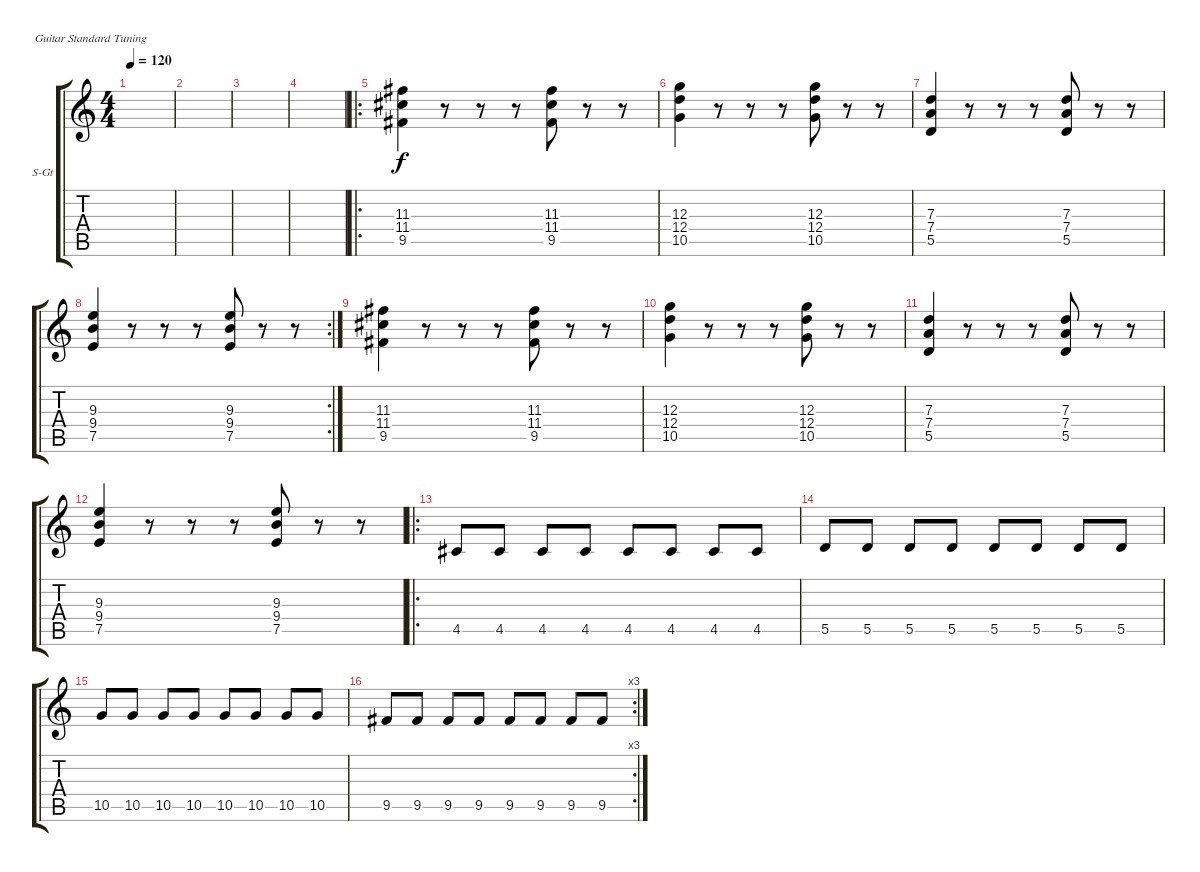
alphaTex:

\defaultSystemsLayout 4
\bracketExtendMode groupsimilarinstruments
\firstSystemTrackNameOrientation horizontal
\otherSystemsTrackNameOrientation horizontal
\track ("Steel Guitar" "S-Gt") {instrument acousticguitarsteel}
\staff {score tabs}
\tuning (E4 B3 G3 D3 A2 E2)
\ts (4 4)
\tempo 120
\clef g2
\ks c
|
|
|
|
\ro
(9.5 11.4 11.3).4 r.8 r.8 r.8 (11.4 11.3 9.5).8 r.8 r.8 |
(10.5 12.4 12.3).4 r.8 r.8 r.8 (12.4 10.5 12.3).8 r.8 r.8 |
(5.5 7.4 7.3).4 r.8 r.8 r.8 (5.5 7.4 7.3).8 r.8 r.8 |
\rc 2
(7.5 9.4 9.3).4 r.8 r.8 r.8 (7.5 9.4 9.3).8 r.8 r.8 |
(9.5 11.4 11.3).4 r.8 r.8 r.8 (11.4 11.3 9.5).8 r.8 r.8 |
(10.5 12.4 12.3).4 r.8 r.8 r.8 (12.4 10.5 12.3).8 r.8 r.8 |
(5.5 7.4 7.3).4 r.8 r.8 r.8 (5.5 7.4 7.3).8 r.8 r.8 |
(7.5 9.4 9.3).4 r.8 r.8 r.8 (7.5 9.4 9.3).8 r.8 r.8 |
\ro
4.5.8 4.5.8 4.5.8 4.5.8 4.5.8 4.5.8 4.5.8 4.5.8 |
5.5.8 5.5.8 5.5.8 5.5.8 5.5.8 5.5.8 5.5.8 5.5.8 |
10.5.8 10.5.8 10.5.8 10.5.8 10.5.8 10.5.8 10.5.8 10.5.8 |
\rc 3
9.5.8 9.5.8 9.5.8 9.5.8 9.5.8 9.5.8 9.5.8 9.5.8
